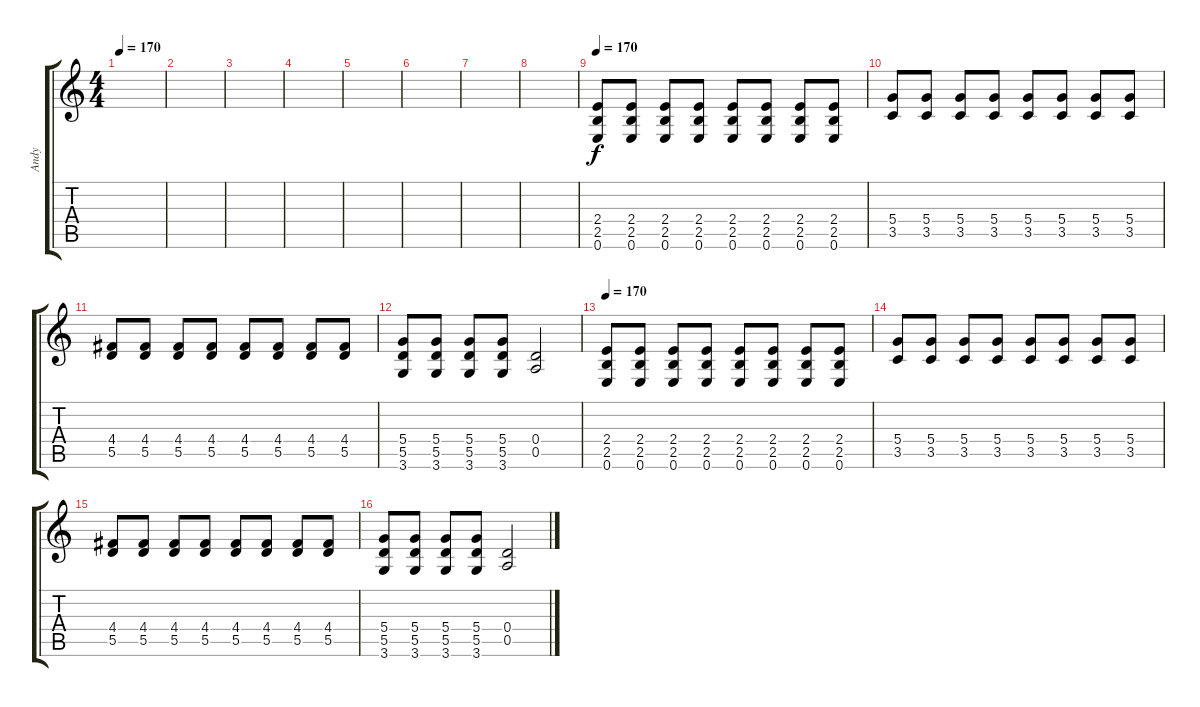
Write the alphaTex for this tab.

\track ("Andy" "Andy") {instrument electricguitarjazz}
\staff {score tabs}
\tuning (E4 B3 G3 D3 A2 E2) {hide}
\ts (4 4)
\tempo 170
\clef g2
\ks c
|
|
|
|
|
|
|
|
\tempo 170
(2.4 2.5 0.6).8{volume 13 instrument distortionguitar} (2.4 2.5 0.6).8 (2.4 2.5 0.6).8 (2.4 2.5 0.6).8 (2.4 2.5 0.6).8 (2.4 2.5 0.6).8 (2.4 2.5 0.6).8 (2.4 2.5 0.6).8 |
(5.4 3.5).8 (5.4 3.5).8 (5.4 3.5).8 (5.4 3.5).8 (5.4 3.5).8 (5.4 3.5).8 (5.4 3.5).8 (5.4 3.5).8 |
(4.4 5.5).8 (4.4 5.5).8 (4.4 5.5).8 (4.4 5.5).8 (4.4 5.5).8 (4.4 5.5).8 (4.4 5.5).8 (4.4 5.5).8 |
(5.4 5.5 3.6).8 (5.4 5.5 3.6).8 (5.4 5.5 3.6).8 (5.4 5.5 3.6).8 (0.4 0.5).2 |
\tempo 170
(2.4 2.5 0.6).8{volume 13 instrument distortionguitar} (2.4 2.5 0.6).8 (2.4 2.5 0.6).8 (2.4 2.5 0.6).8 (2.4 2.5 0.6).8 (2.4 2.5 0.6).8 (2.4 2.5 0.6).8 (2.4 2.5 0.6).8 |
(5.4 3.5).8 (5.4 3.5).8 (5.4 3.5).8 (5.4 3.5).8 (5.4 3.5).8 (5.4 3.5).8 (5.4 3.5).8 (5.4 3.5).8 |
(4.4 5.5).8 (4.4 5.5).8 (4.4 5.5).8 (4.4 5.5).8 (4.4 5.5).8 (4.4 5.5).8 (4.4 5.5).8 (4.4 5.5).8 |
(5.4 5.5 3.6).8 (5.4 5.5 3.6).8 (5.4 5.5 3.6).8 (5.4 5.5 3.6).8 (0.4 0.5).2
